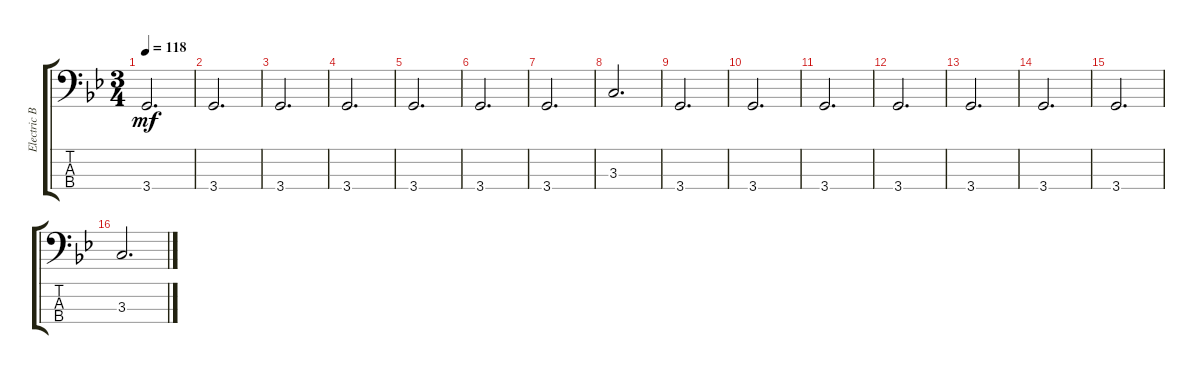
\track ("Electric Bass" "Electric B") {instrument electricbassfinger}
\staff {score tabs}
\tuning (G2 D2 A1 E1) {hide}
\ts (3 4)
\tempo 118
\clef f4
\ks gminor
3.4.2{d dy mf} |
3.4.2{d} |
3.4.2{d} |
3.4.2{d} |
3.4.2{d} |
3.4.2{d} |
3.4.2{d} |
3.3.2{d} |
3.4.2{d} |
3.4.2{d} |
3.4.2{d} |
3.4.2{d} |
3.4.2{d} |
3.4.2{d} |
3.4.2{d} |
3.3.2{d}
